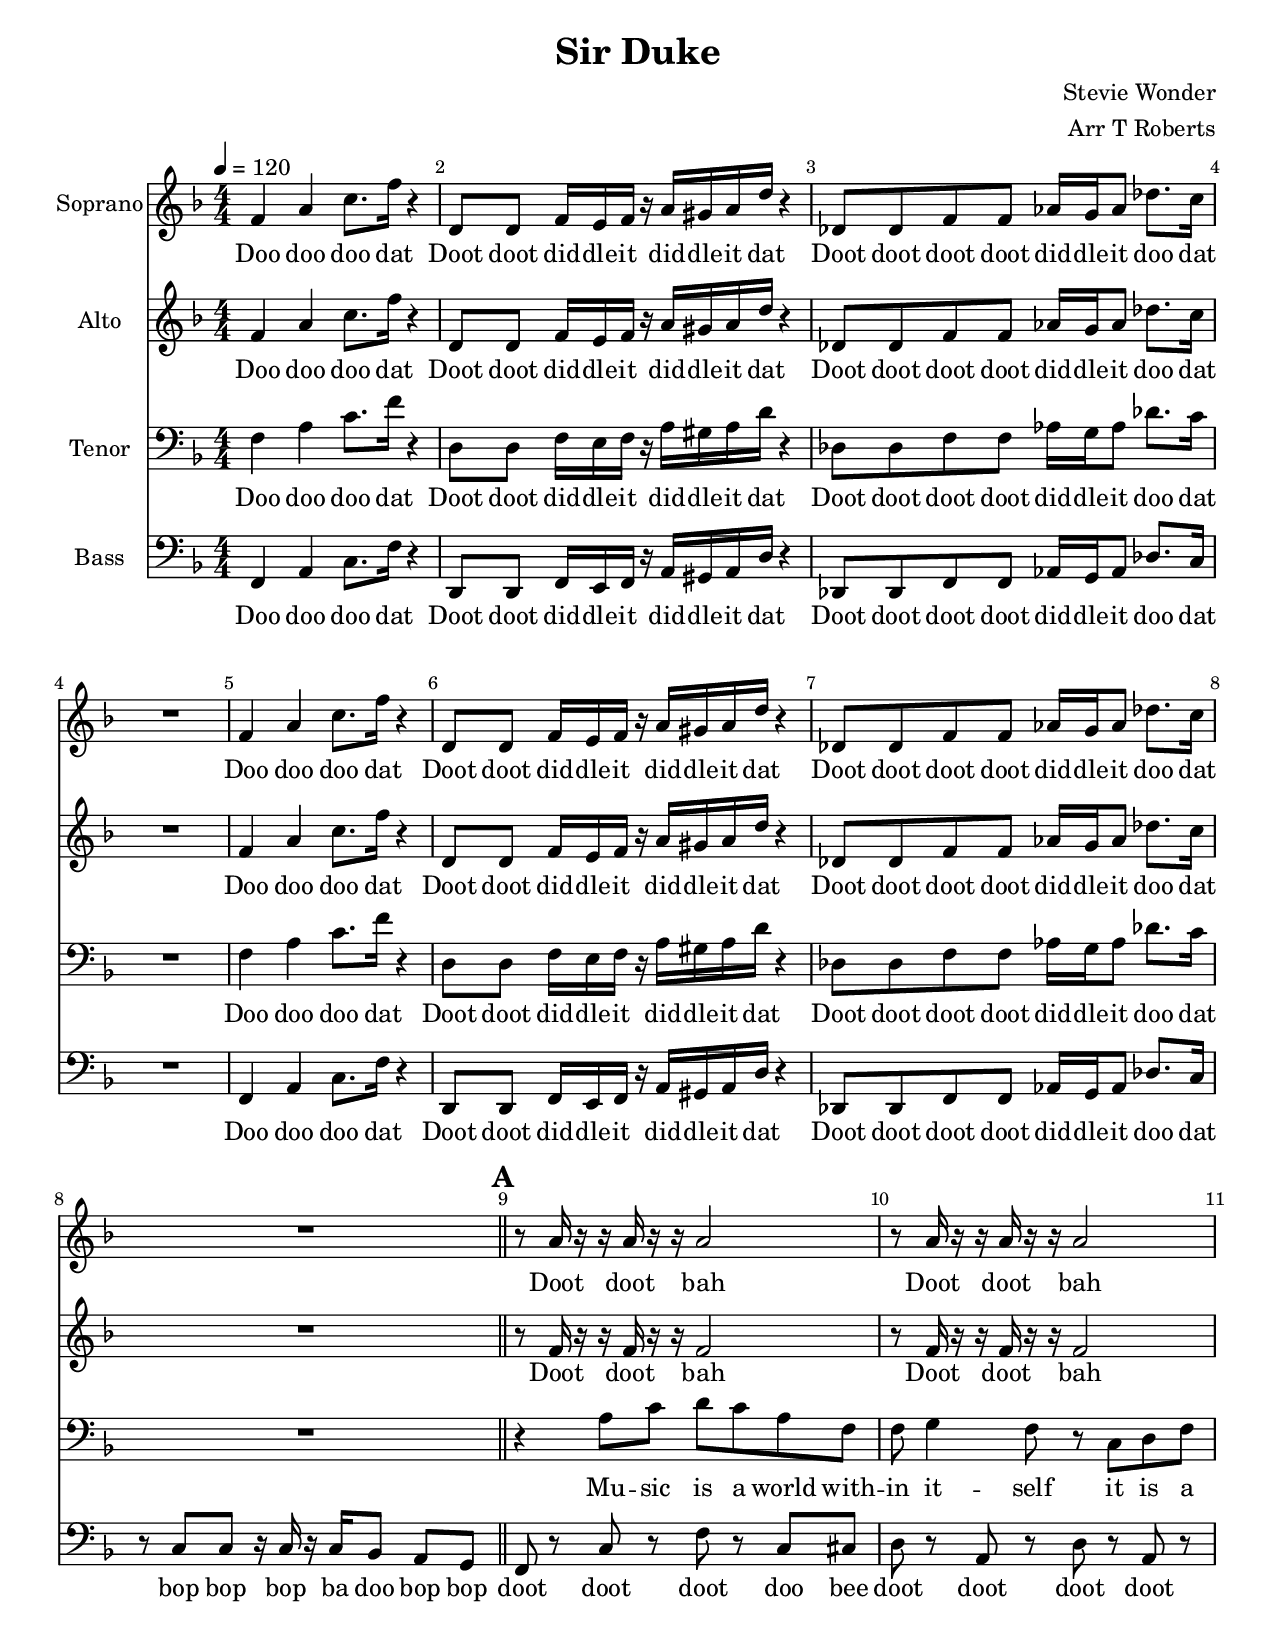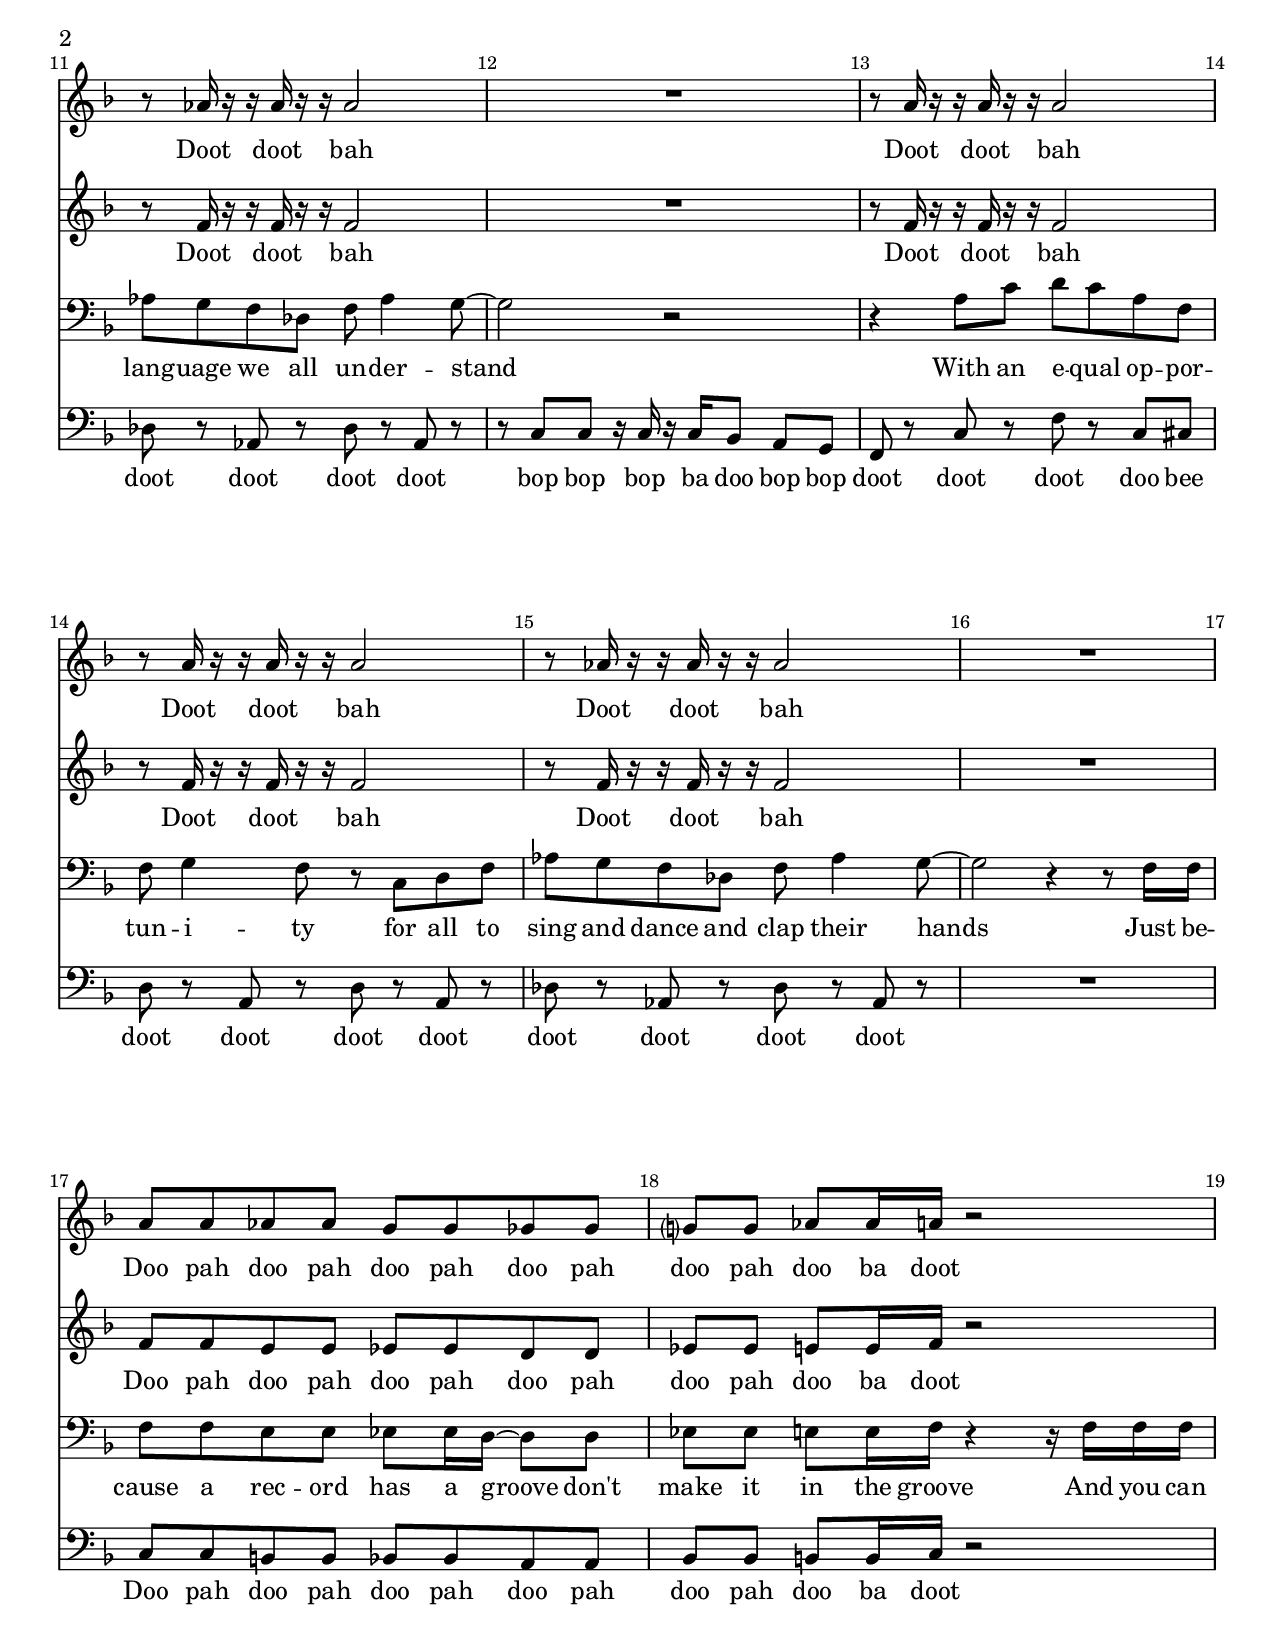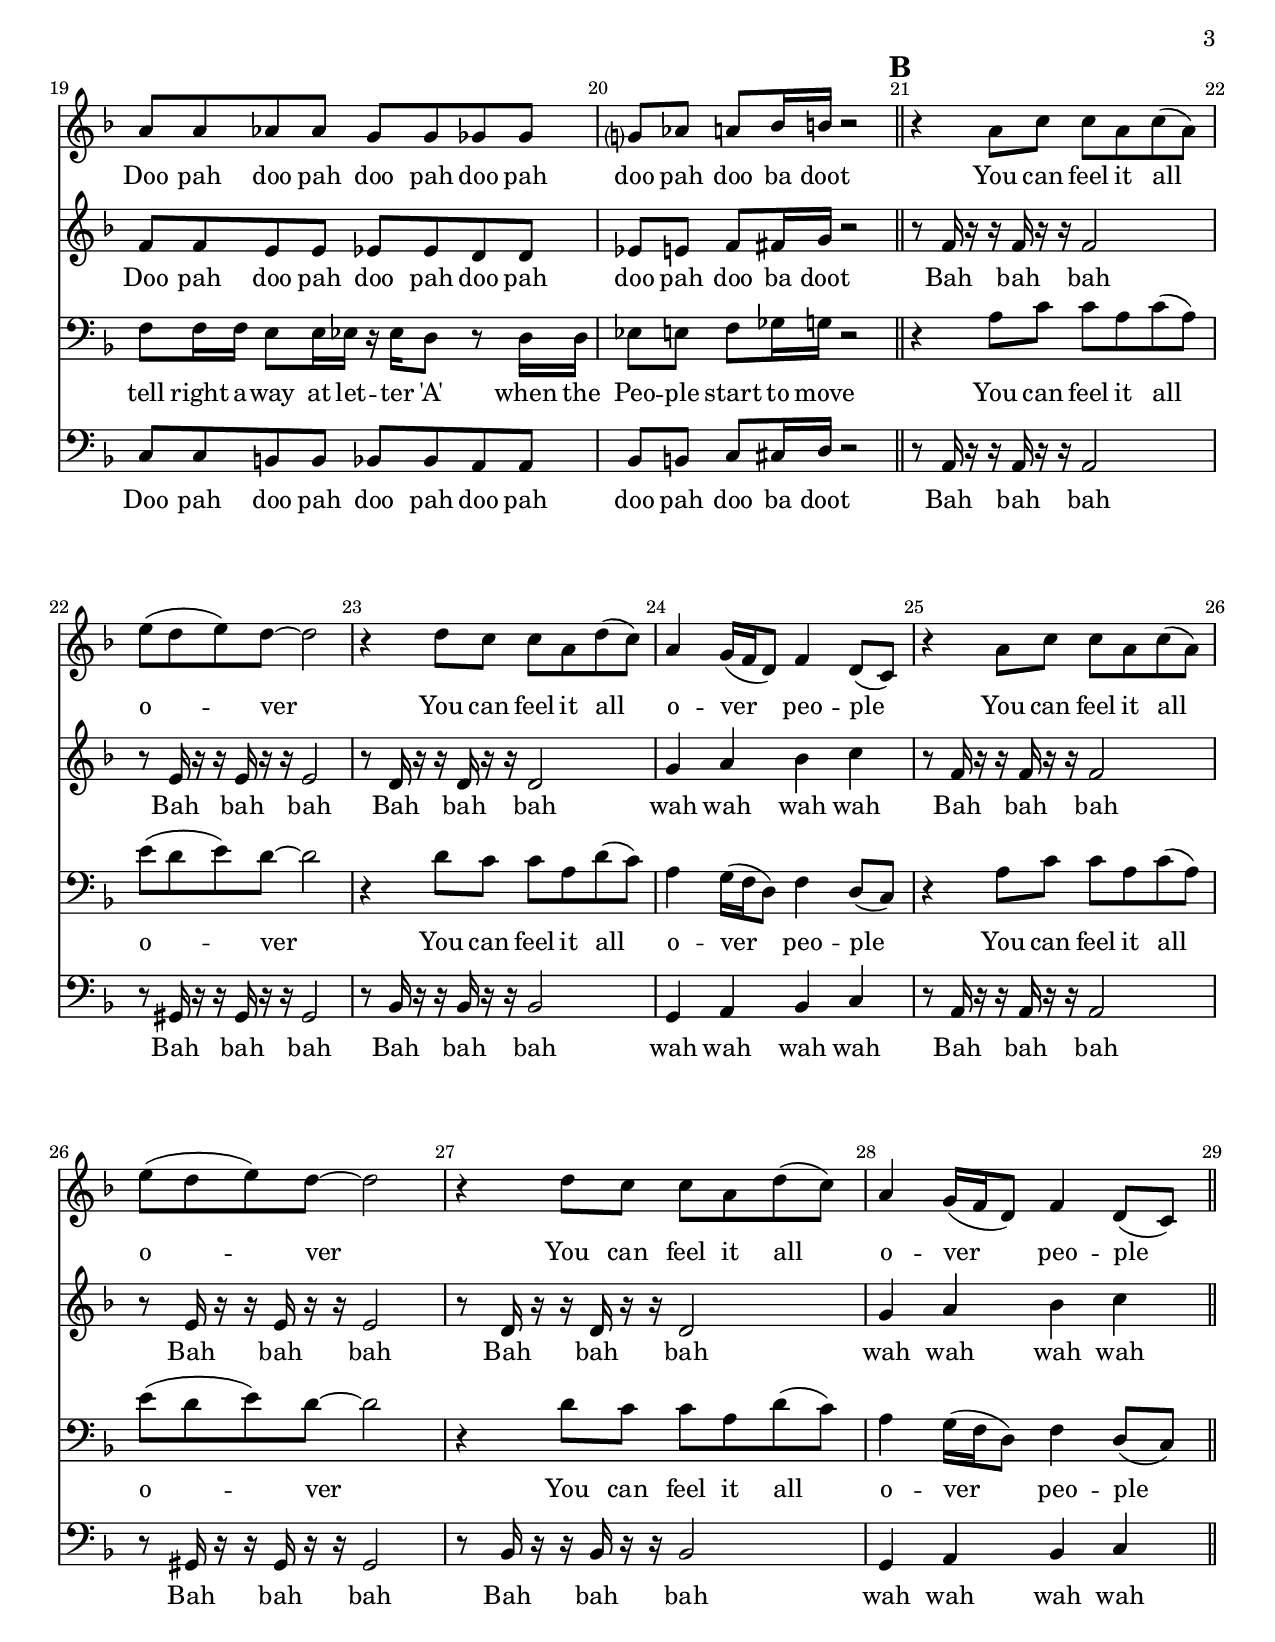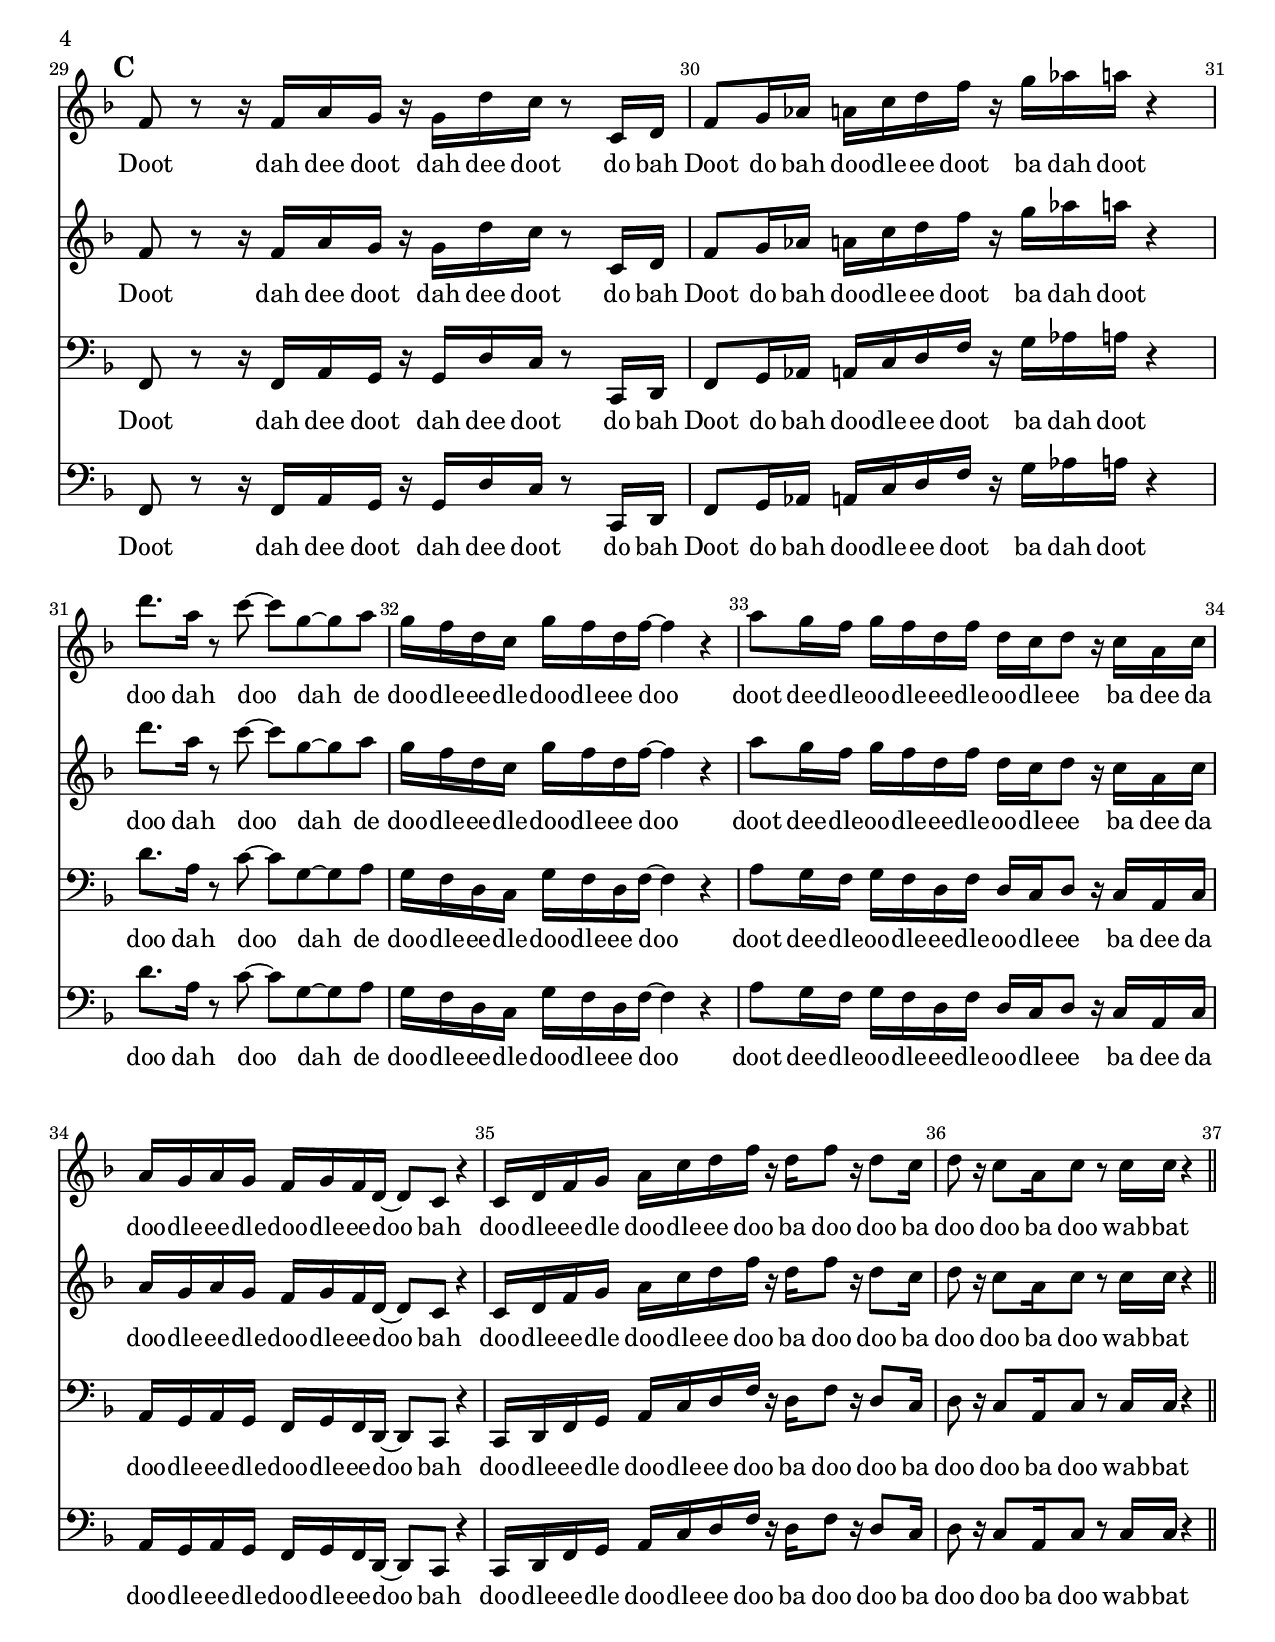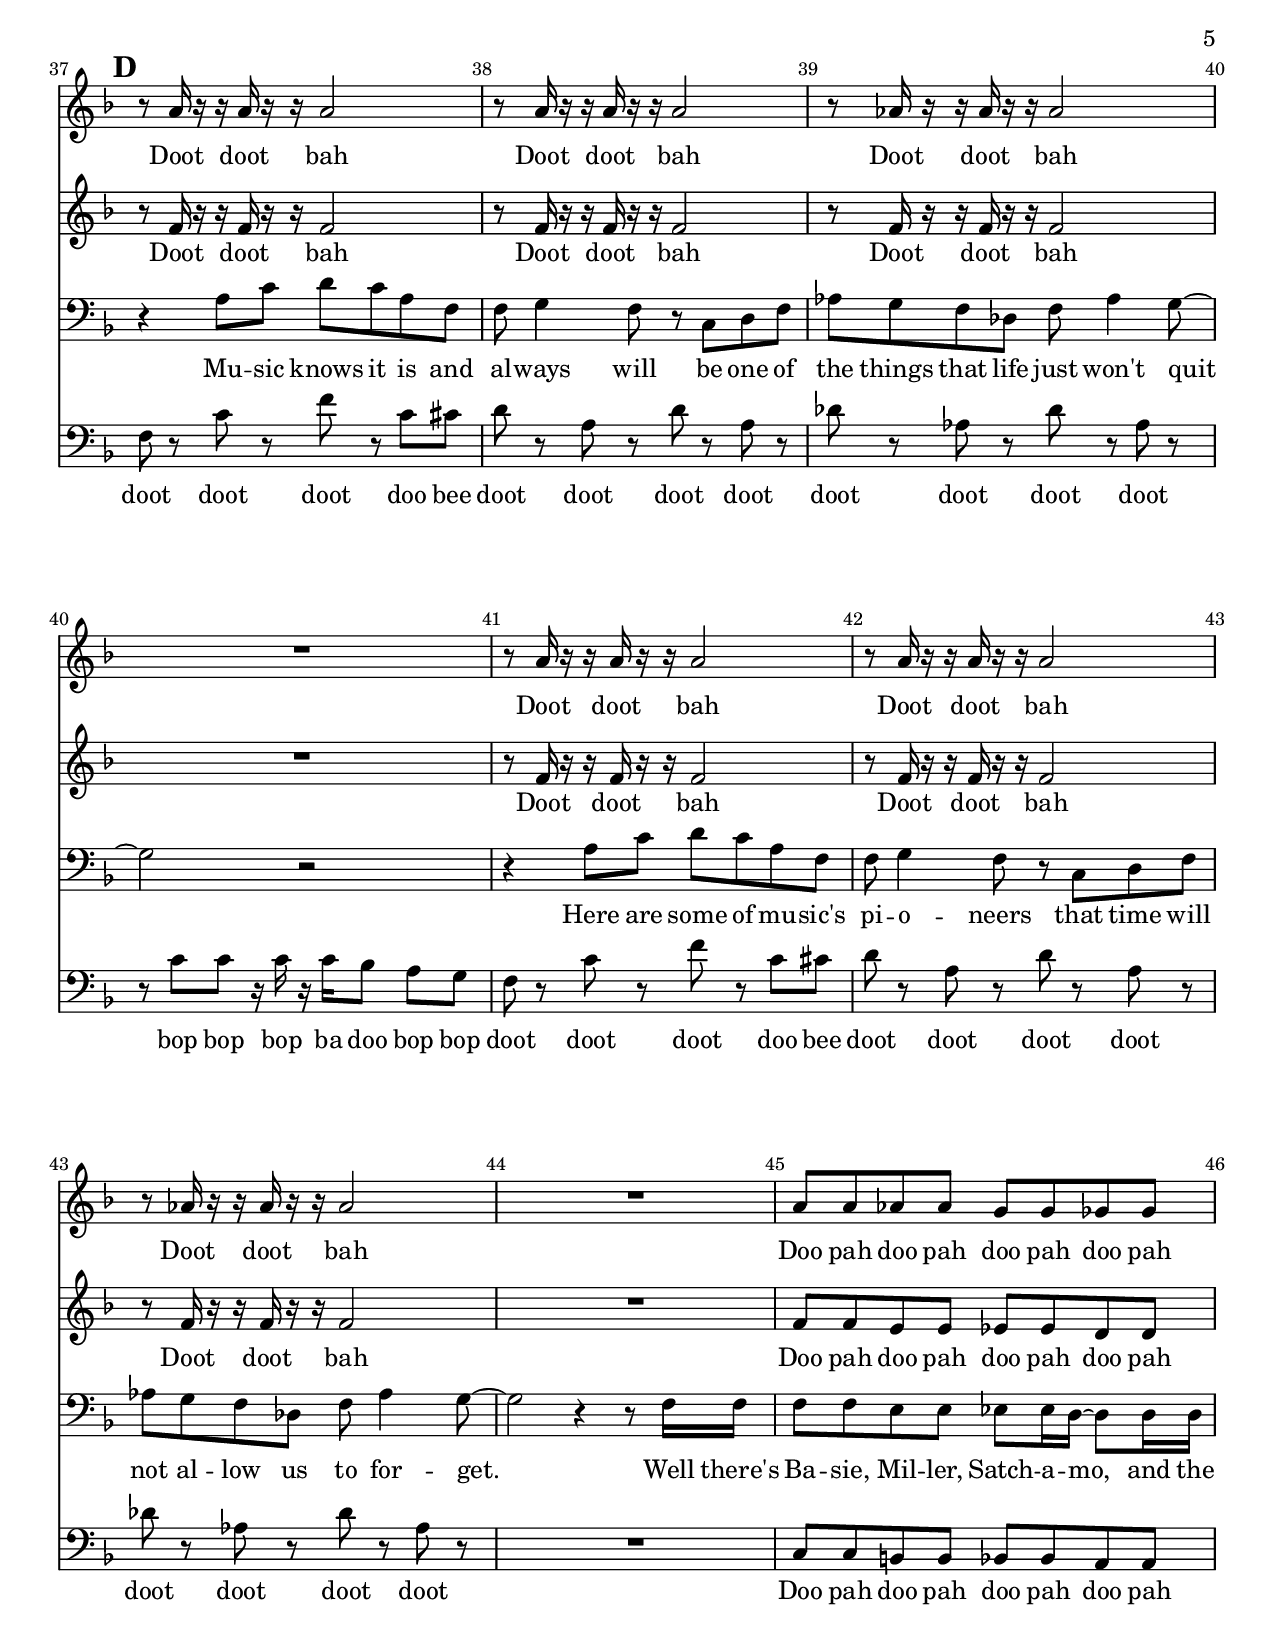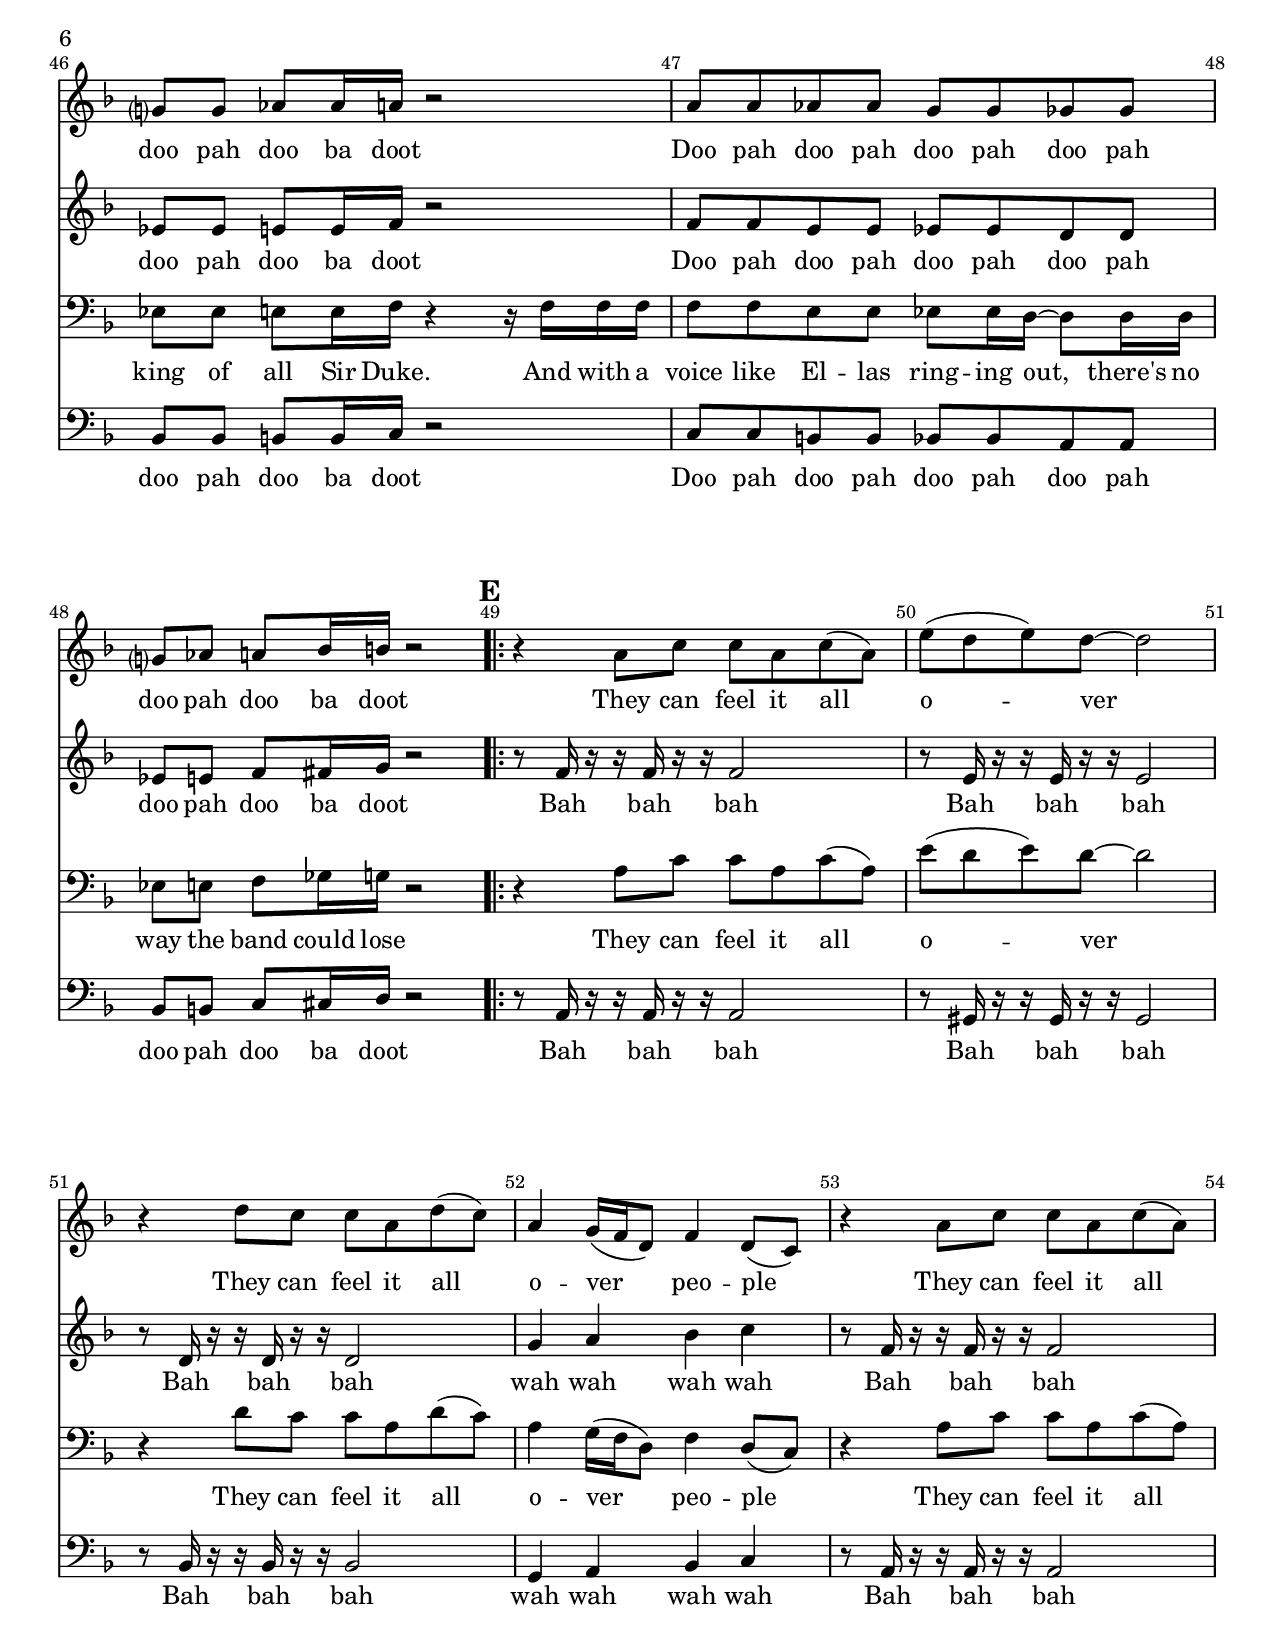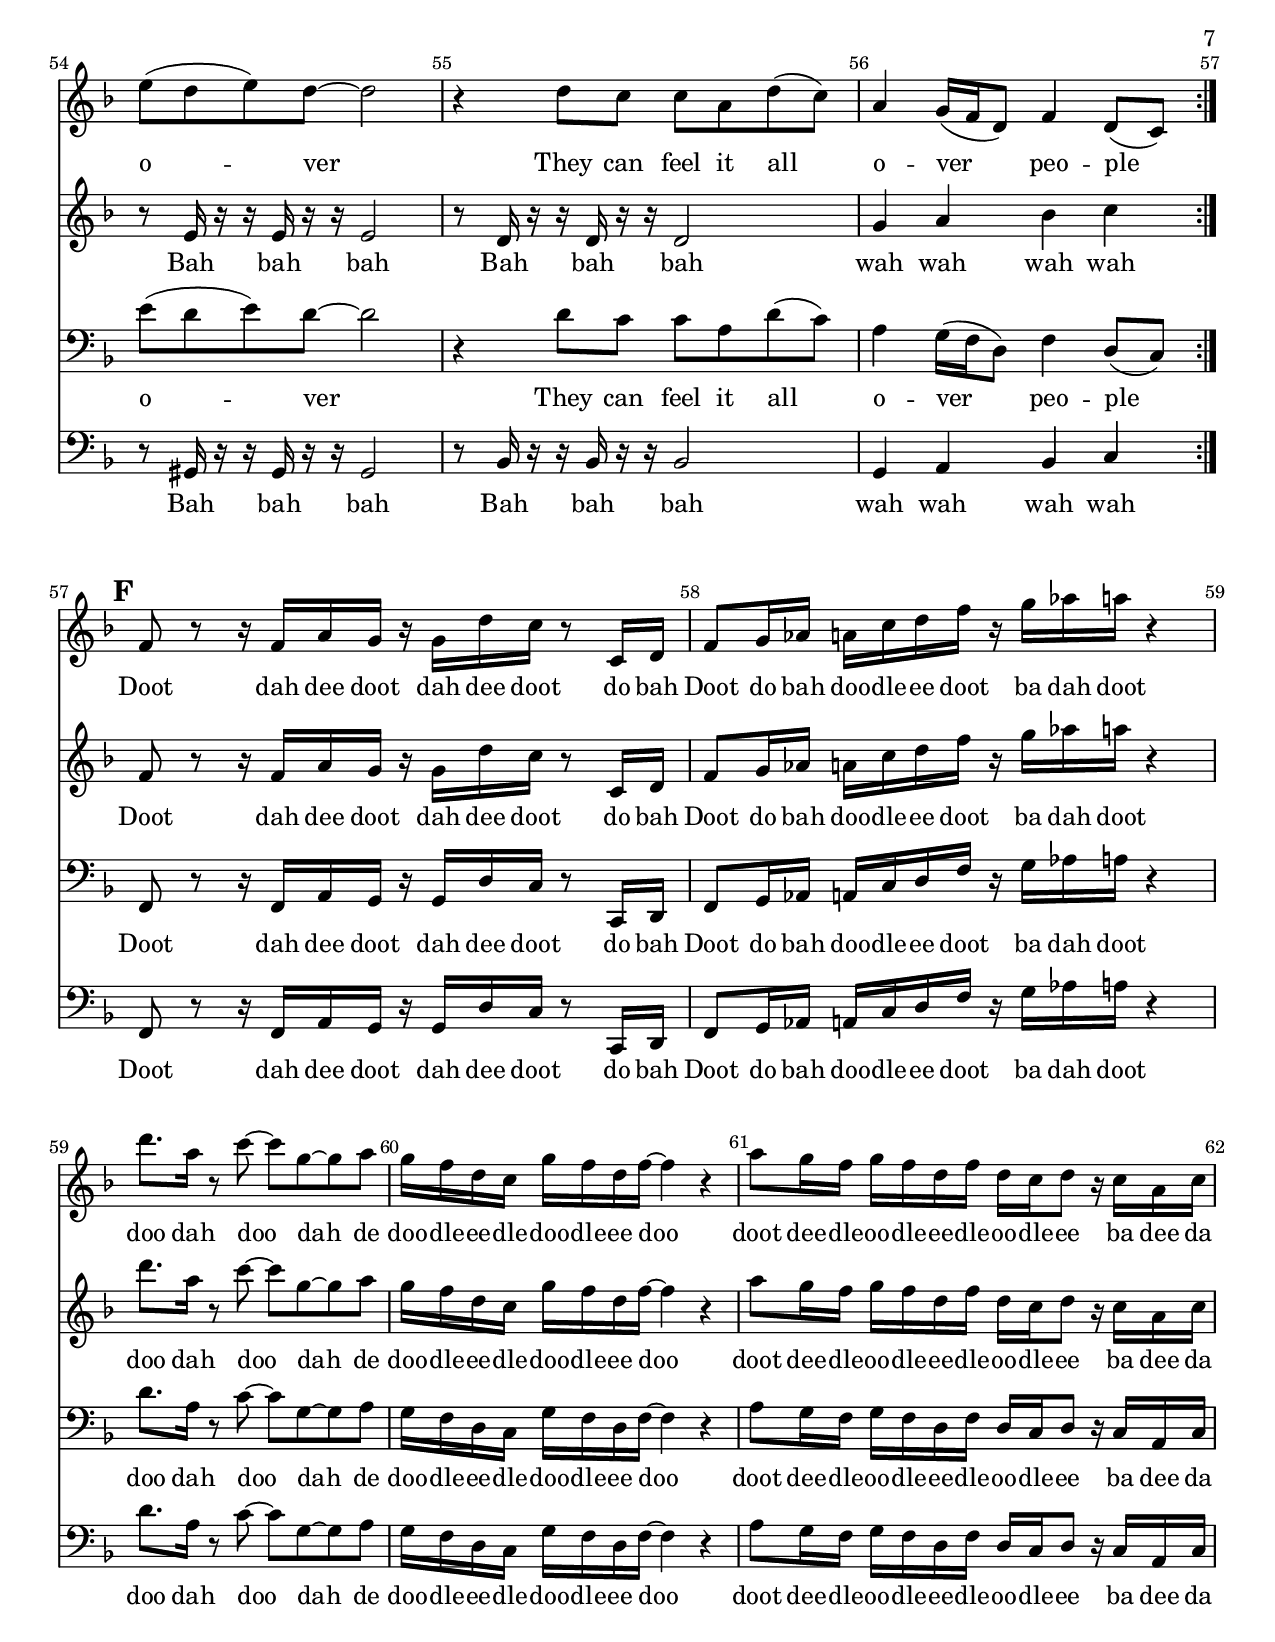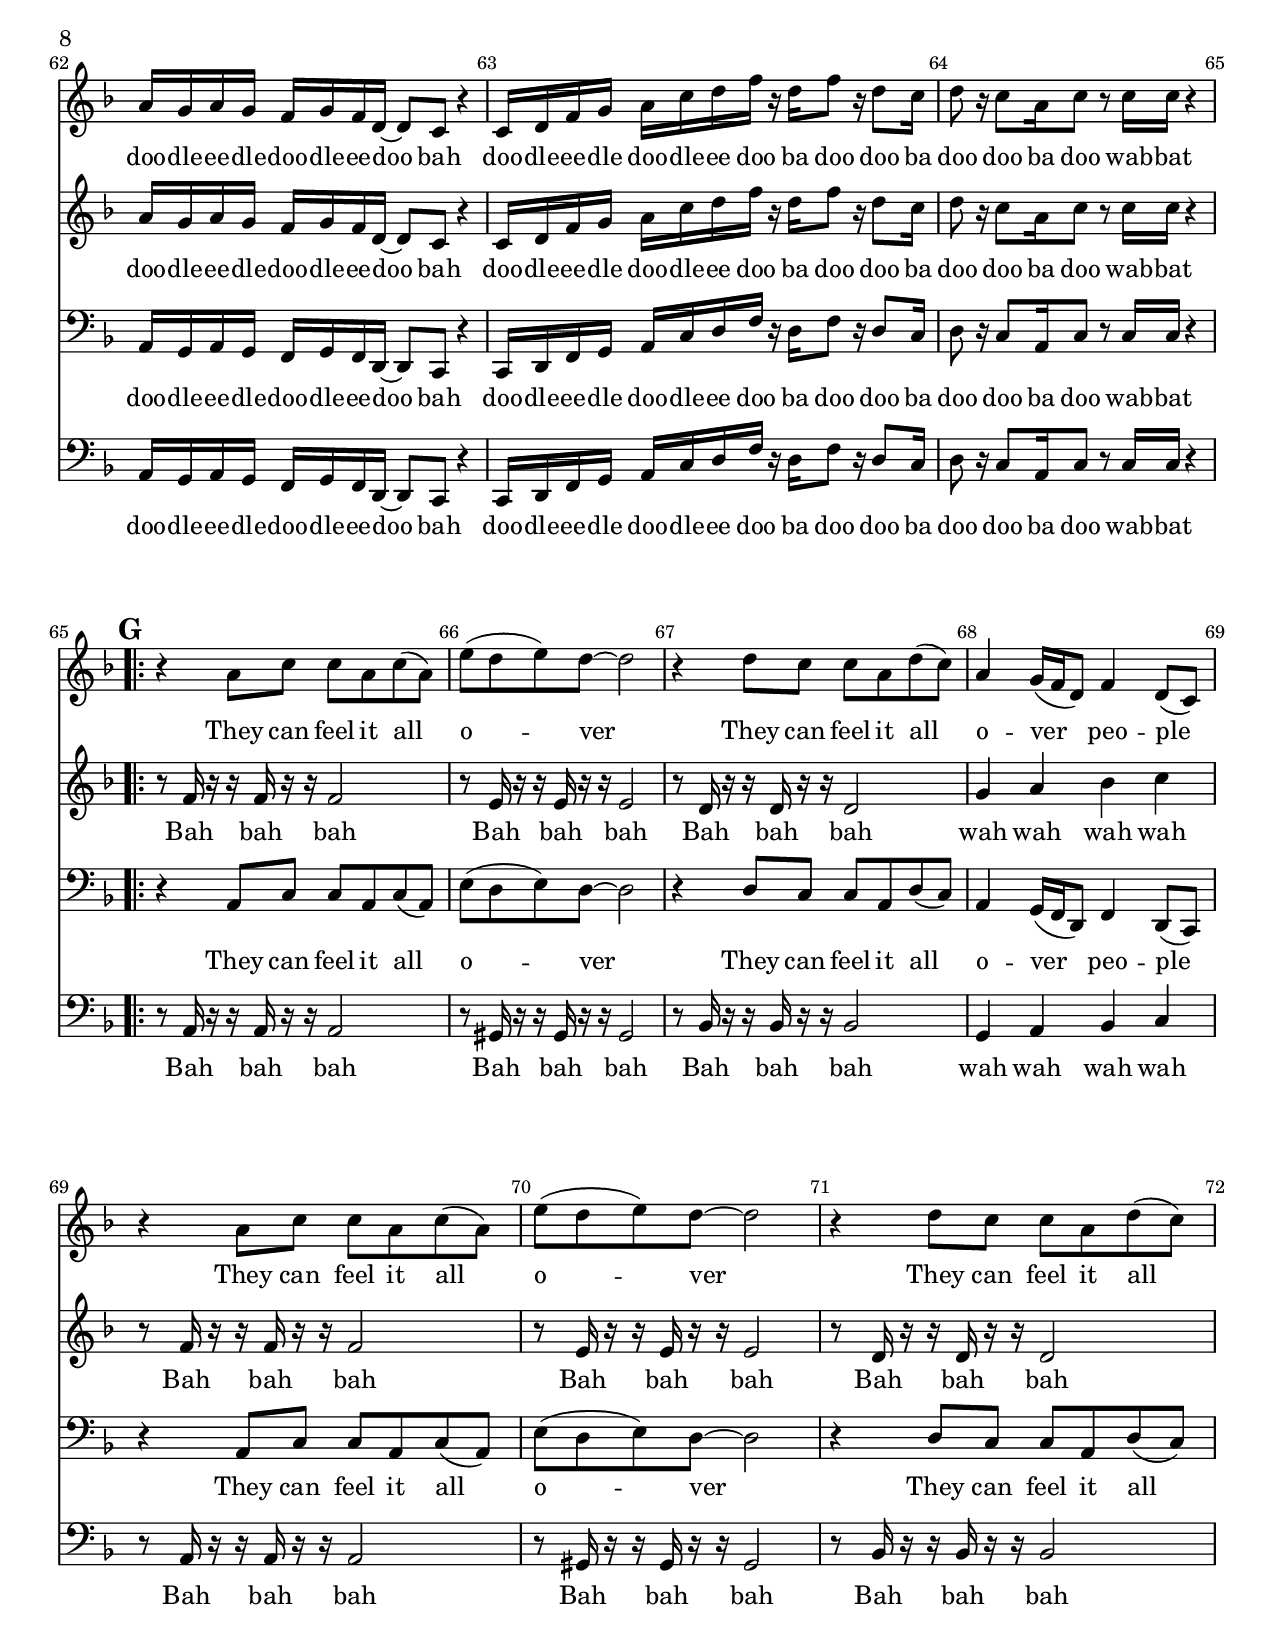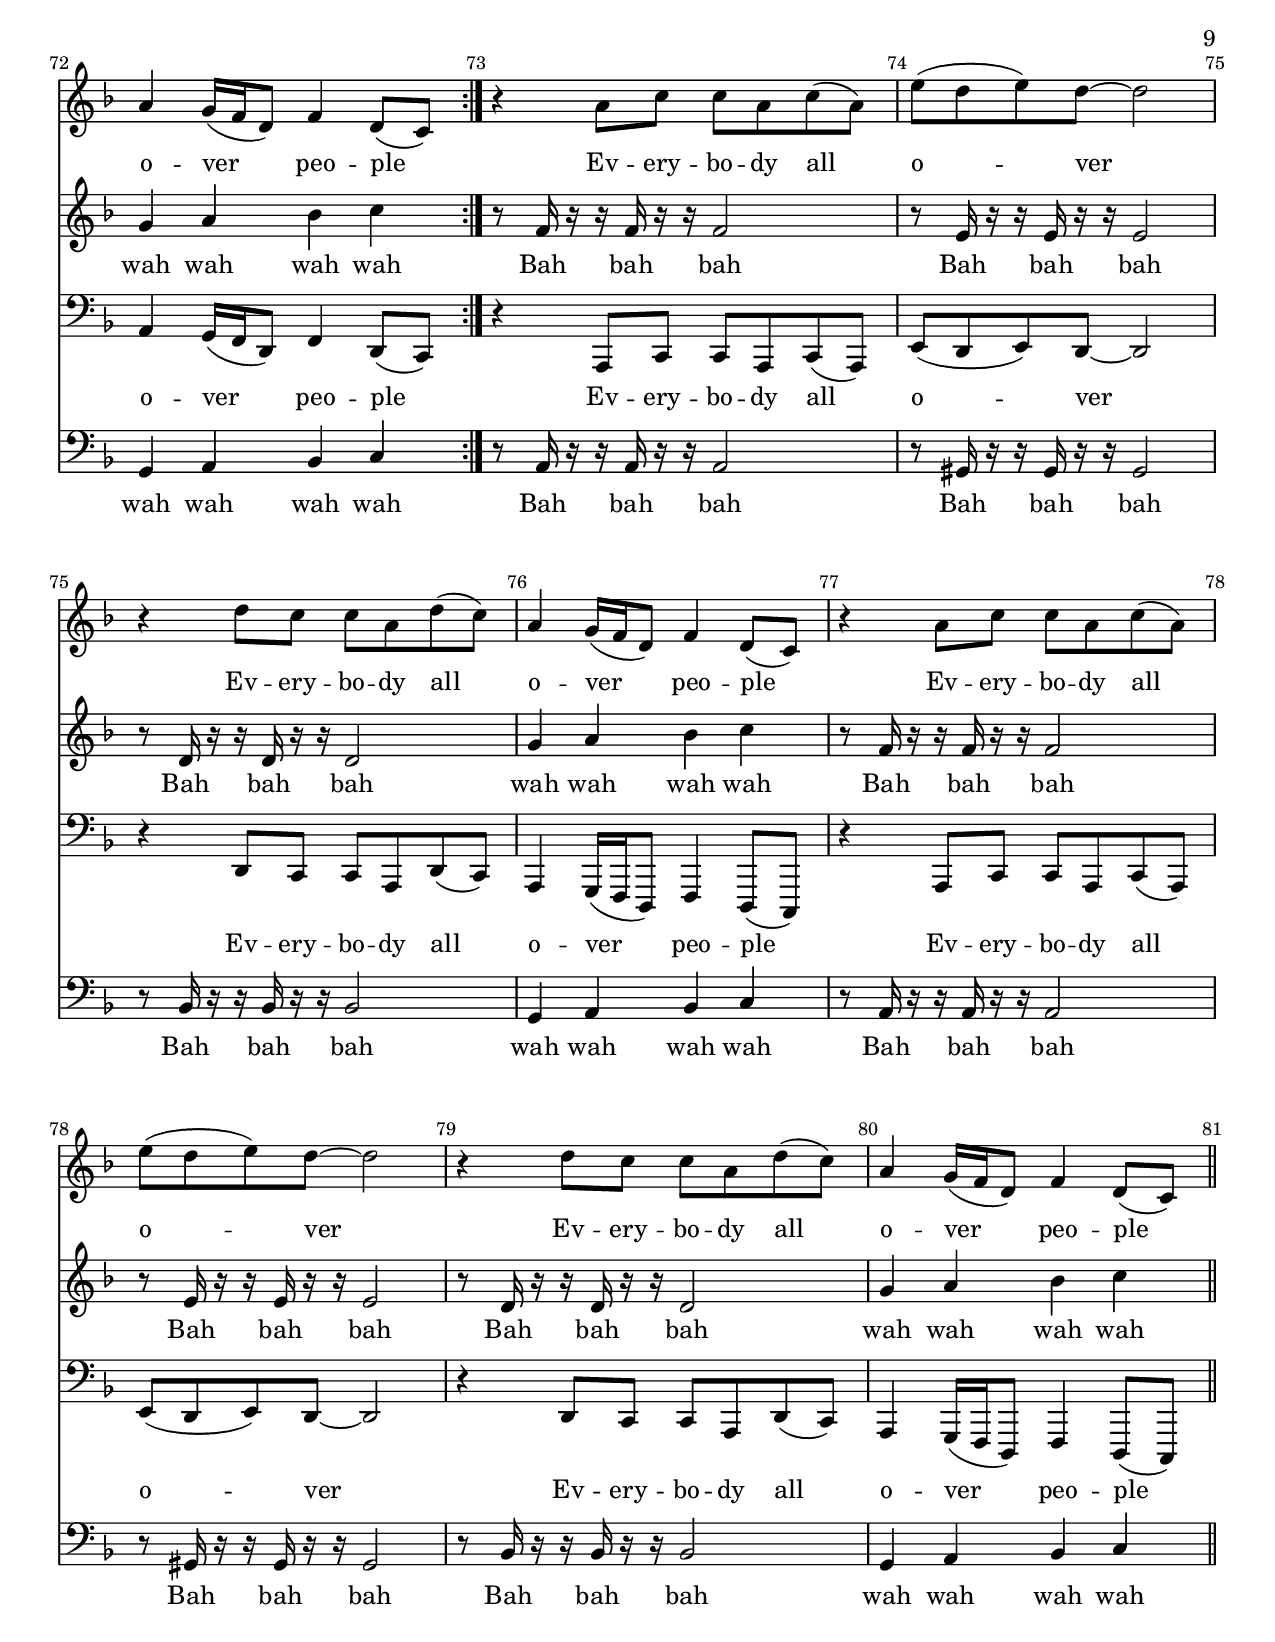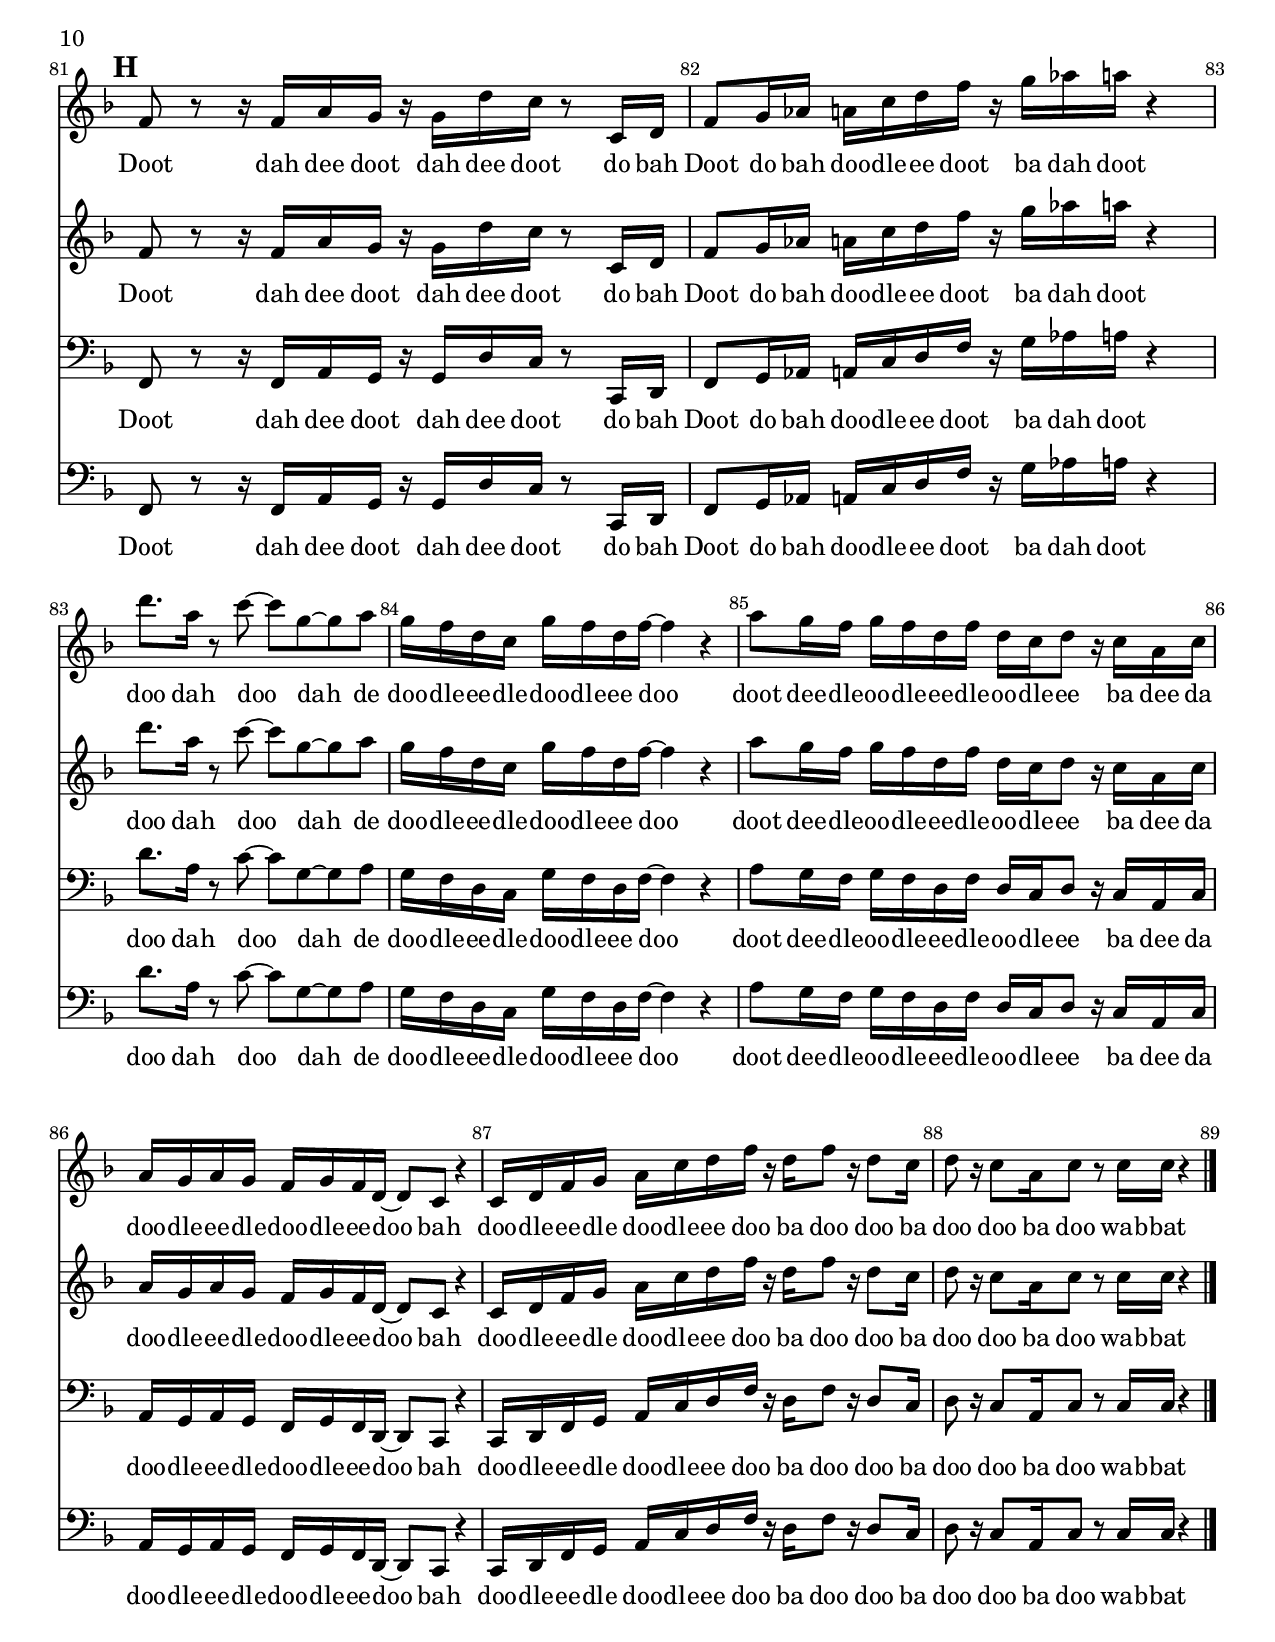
\version "2.18.1"
\include "english.ly"

#(set-default-paper-size "letter" )

\paper {
    #(set-default-paper-size "letter" )
    #(set-paper-size "letter" )
    ragged-last-bottom = ##t
}

\header {
    title = "Sir Duke"
    composer = "Stevie Wonder"
    arranger = "Arr T Roberts"
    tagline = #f
}

common = {
    \numericTimeSignature 
    \override Score.BarNumber #'break-visibility = #all-visible
    \override Score.BarNumber #'self-alignment-X = #0
    \override Score.BarNumber #'self-alignment-Y = #1
    \override MultiMeasureRest #'expand-limit = #1
    \set Score.markFormatter = #format-mark-box-letters
    \key f \major
    \time 4/4
    \tempo 4 = 120
}

% intro 8 bars
% verse 12 vars
% chorus 8 bars
% break 8 bars

spacing = {
    s1*8 \bar "||" \mark \default
    s1*12 \bar "||" \mark \default
    s1*8 \bar "||" \mark \default
    s1*8 \bar "||" \mark \default
    s1*12 \mark \default
    \repeat volta 2 {
        s1*8 
    } \mark \default
    s1*8 \mark \default
    \repeat volta 2 {
        s1*8 
    }
    s1*8 \bar "||" \mark \default
    s1*8 
    \bar "|."
}


%% The introduction.


introN = {
    f4 a c8. f16 r4 |
    d,8 d f16 e f r a16 gs a d16 r4 |
    df,8 df f f af16 g af8 df8. c16 |
    R1 |

    f,4 a c8. f16 r4 |
    d,8 d f16 e f r a16 gs a d16 r4 |
    df,8 df f f af16 g af8 df8. c16 |
    R1 |
}

introW = \lyricmode {
    Doo doo doo dat
    Doot doot did -- dle -- it did -- dle -- it dat 
    Doot doot doot doot did -- dle -- it doo dat

    Doo doo doo dat
    Doot doot did -- dle -- it did -- dle -- it dat 
    Doot doot doot doot did -- dle -- it doo dat
}


%% The verse


verseN = {
    r4 a8 c c a c( a) |
    e'8( d e) d~d2 |
    r4 d8 c c a d( c) |
    a4 g16( f d8) f4 d8( c) |

    r4 a'8 c c a c( a) |
    e'8( d e) d~d2 |
    r4 d8 c c a d( c) |
    a4 g16( f d8) f4 d8( c) |
}

verseA = \lyricmode {
    You can feel it all o -- ver 
    You can feel it all o -- ver peo -- ple 
}

verseB = \lyricmode {
    They can feel it all o -- ver 
    They can feel it all o -- ver peo -- ple 
}

verseC = \lyricmode {
    Ev -- ery -- bo -- dy all o -- ver 
    Ev -- ery -- bo -- dy all o -- ver peo -- ple
}


%% The break.


breakN = {
    f8 r8   r16 f a g   r g d' c  r8 c,16 d |
    f8 g16 af   a c d f  r g af a r4 |
    d8. a16   r8 c8~c8 g8~g8 a8 |
    g16 f d c  g' f d f~f4 r4 |

    a8 g16 f   g f d f  d c d8   r16 c a c |
    a16 g a g   f g f d~d8 c8  r4 |
    c16 d f g  a c d f   r d f8 r16 d8 c16 |
    d8 r16 c8 a16 c8 r8 c16 c r4 |
}

breakW = \lyricmode {
    Doot dah dee doot dah dee doot  do bah
    Doot do bah doo -- dle -- ee doot ba dah doot 
    doo dah doo dah de doo -- dle -- ee -- dle -- doo -- dle -- ee doo
    doot dee -- dle -- oo -- dle -- ee -- dle -- oo -- dle -- ee
       ba dee da doo -- dle -- ee -- dle -- doo -- dle -- ee -- doo bah
    doo -- dle -- ee -- dle doo -- dle -- ee doo ba doo  doo ba doo doo ba doo
    wab -- bat
}



%                                       
%  ___  ___  _ __  _ __ __ _ _ __   ___  
% / __|/ _ \| '_ \| '__/ _` | '_ \ / _ \ 
% \__ \ (_) | |_) | | | (_| | | | | (_) |
% |___/\___/| .__/|_|  \__,_|_| |_|\___/ 
%          |_|                          
%

soprano = \relative c' {
    \clef treble 
    \common
    \set Staff.midiInstrument = #"flute"

    \introN

    % A 9 - Music is a world

    r8 a16 r r a r r a2 |
    r8 a16 r r a r r a2 |
    r8 af16 r r af r r af2 |
    R1 |

    r8 a16 r r a r r a2 |
    r8 a16 r r a r r a2 |
    r8 af16 r r af r r af2 |
    R1 |

    % Just because 

    a8 a af af g g gf gf |
    g?8 g af af16 a16 r2 |
    a8 a af af g g gf gf |
    g?8 af a bf16 b16 r2 |

    % B 21 You can feel it ...

    \verseN

    % C 29

    \breakN

    % D 37 Music knows it is

    r8 a16 r r a r r a2 |
    r8 a16 r r a r r a2 |
    r8 af16 r r af r r af2 |
    R1 |

    r8 a16 r r a r r a2 |
    r8 a16 r r a r r a2 |
    r8 af16 r r af r r af2 |
    R1 |

    % Well there's Basie

    a8 a af af g g gf gf |
    g?8 g af af16 a16 r2 |
    a8 a af af g g gf gf |
    g?8 af a bf16 b16 r2 |

    % E 49

%    \repeat volta 2 {
        \verseN
%    }

    \breakN

%    \repeat volta 2 {
        \verseN
%    }
    \relative c'' \verseN

    \breakN
}

soplyrics = \lyricmode {
    \introW

    % Music is a world

    Doot doot bah
    Doot doot bah
    Doot doot bah

    Doot doot bah
    Doot doot bah
    Doot doot bah

    % Just because

    Doo pah doo pah doo pah doo pah
    doo pah doo ba doot
    Doo pah doo pah doo pah doo pah
    doo pah doo ba doot

    \verseA
    \verseA

    \breakW

    % Music knows it is

    Doot doot bah
    Doot doot bah
    Doot doot bah

    Doot doot bah
    Doot doot bah
    Doot doot bah

    % Well there's Basie

    Doo pah doo pah doo pah doo pah
    doo pah doo ba doot
    Doo pah doo pah doo pah doo pah
    doo pah doo ba doot

%    \repeat volta 2 {
        \verseB
        \verseB
%    }

    \breakW

%    \repeat volta 2 {
        \verseB
        \verseB
%    }

    \verseC
    \verseC

    \breakW
}

%         _ _        
%    __ _| | |_ ___  
%   / _` | | __/ _ \ 
%  | (_| | | || (_) |
%   \__,_|_|\__\___/ 
%                    

alto = \relative c' {
    \clef treble 
    \common
    \set Staff.midiInstrument = #"clarinet"

    \introN

    r8 f,16 r r f r r f2 |
    r8 f16 r r f r r f2 |
    r8 f16 r r f r r f2 |
    R1 |

    r8 f16 r r f r r f2 |
    r8 f16 r r f r r f2 |
    r8 f16 r r f r r f2 |
    R1 |

    % Just because 

    f8 f e e ef ef d d   |
    ef8 ef e e16 f16 r2 |
    f8 f e e ef ef d d   |
    ef8 e f fs16 g16 r2 |

    % Chorus 1

    r8 f16 r r f r r f2 |
    r8 e16 r r e r r e2 |
    r8 d16 r r d r r d2 |
    g4 a bf c |
    r8 f,16 r r f r r f2 |
    r8 e16 r r e r r e2 |
    r8 d16 r r d r r d2 |
    g4 a bf c |

    \relative c' \breakN

    % Music knows it is and always will

    r8 f,16 r r f r r f2 |
    r8 f16 r r f r r f2 |
    r8 f16 r r f r r f2 |
    R1 |

    r8 f16 r r f r r f2 |
    r8 f16 r r f r r f2 |
    r8 f16 r r f r r f2 |
    R1 |

    % Well there's Basie Miller Satchmo

    f8 f e e ef ef d d   |
    ef8 ef e e16 f16 r2 |
    f8 f e e ef ef d d   |
    ef8 e f fs16 g16 r2 |

%    \repeat volta 2 {
    % Chorus 2

    r8 f16 r r f r r f2 |
    r8 e16 r r e r r e2 |
    r8 d16 r r d r r d2 |
    g4 a bf c |
    r8 f,16 r r f r r f2 |
    r8 e16 r r e r r e2 |
    r8 d16 r r d r r d2 |
    g4 a bf c |
%    }

    \relative c' \breakN

%    \repeat volta 2 {
    % Chorus 3

    r8 f,16 r r f r r f2 |
    r8 e16 r r e r r e2 |
    r8 d16 r r d r r d2 |
    g4 a bf c |
    r8 f,16 r r f r r f2 |
    r8 e16 r r e r r e2 |
    r8 d16 r r d r r d2 |
    g4 a bf c |
%    }
    % Chrous 3c
    r8 f,16 r r f r r f2 |
    r8 e16 r r e r r e2 |
    r8 d16 r r d r r d2 |
    g4 a bf c |
    r8 f,16 r r f r r f2 |
    r8 e16 r r e r r e2 |
    r8 d16 r r d r r d2 |
    g4 a bf c |

    \relative c' \breakN
}

altolyrics = \lyricmode {
    \introW

    Doot doot bah
    Doot doot bah
    Doot doot bah

    Doot doot bah
    Doot doot bah
    Doot doot bah

    Doo pah doo pah doo pah doo pah
    doo pah doo ba doot
    Doo pah doo pah doo pah doo pah
    doo pah doo ba doot

    % Chorus 1
    Bah bah bah
    Bah bah bah
    Bah bah bah
    wah wah wah wah 
    Bah bah bah
    Bah bah bah
    Bah bah bah
    wah wah wah wah 

    \breakW

    Doot doot bah
    Doot doot bah
    Doot doot bah

    Doot doot bah
    Doot doot bah
    Doot doot bah

    Doo pah doo pah doo pah doo pah
    doo pah doo ba doot
    Doo pah doo pah doo pah doo pah
    doo pah doo ba doot

    % Chorus 2
    Bah bah bah
    Bah bah bah
    Bah bah bah
    wah wah wah wah 
    Bah bah bah
    Bah bah bah
    Bah bah bah
    wah wah wah wah 

    \breakW

    % Chorus 3
    Bah bah bah
    Bah bah bah
    Bah bah bah
    wah wah wah wah 
    Bah bah bah
    Bah bah bah
    Bah bah bah
    wah wah wah wah 
    % Chorus 3c
    Bah bah bah
    Bah bah bah
    Bah bah bah
    wah wah wah wah 
    Bah bah bah
    Bah bah bah
    Bah bah bah
    wah wah wah wah 

    \breakW
}

% 
%  _                        
% | |_ ___ _ __   ___  _ __ 
% | __/ _ \ '_ \ / _ \| '__|
% | ||  __/ | | | (_) | |   
%  \__\___|_| |_|\___/|_|   
%                           
% 

tenor = \relative c {
    \clef bass
    \common
    \set Staff.midiInstrument = #"trombone"

    \introN

    r4 a8 c d c a f |
    f8 g4 f8 r c d f |
    af8 g f df f af4 g8~ |
    g2 r2 |

    r4 a8 c d c a f |
    f8 g4 f8 r c d f |
    af8 g f df f af4 g8~ |
    g2 r4 r8 f16 f |

    f8 f e e ef ef16 d16~d8 d |
    ef ef e e16 f16 r4 r16 f f f | 
    f8 f16 f16 e8 e16 ef16 r ef d8 r8 d16 d |
    ef8  e f8 gf16 g16 r2 |

    \verseN

    \relative c, \breakN 

    % D 37 Music knows it is

    r4 a'8 c d c a f |
    f8 g4 f8 r c d f |
    af8 g f df f af4 g8~ |
    g2 r2 |

    r4 a8 c d c a f |
    f8 g4 f8 r c d f |
    af8 g f df f af4 g8~ |
    g2 r4 r8 f16 f |

    f8 f e e ef ef16 d16~d8 d16 d16 |
    ef8 ef e e16 f16 r4 r16 f f f | 
    f8 f e e ef ef16 d16~d8 d16 d16 |
    ef8  e f8 gf16 g16 r2 |
    
%    \repeat volta 2 {
        \verseN
%    }

    \relative c, \breakN 
    
%    \repeat volta 2 {
        \verseN
%    }
    \relative c, \verseN

    \relative c, \breakN 
}


tenorlyrics = \lyricmode {
    \introW

    Mu -- sic is a world with --
    in it -- self  it is a 
    lang -- uage we all un -- der --
    stand

    With an e -- qual op -- por --
    tun -- i -- ty for all to
    sing and dance and clap their
    hands

    Just be -- cause a rec -- ord has a groove don't
    make it in the groove
    And you can tell right a -- way at let -- ter 'A' when the
    Peo -- ple start to move

    \verseA
    \verseA

    \breakW

    Mu -- sic knows it is and
    al -- ways will be one of 
    the things that life just won't 
    quit
    Here are some of mu  --  sic's 
    pi  --  o  --  neers that time will
    not al -- low us to for  --  get.
    Well there's Ba  --  sie, Mil -- ler, Satch  --  a  --  mo,
    and the king of all Sir Duke.
    And with a voice like El -- las ring -- ing out,
    there's no way the band could lose

%    \repeat volta 2 {
        \verseB
        \verseB
%    }

    \breakW

%    \repeat volta 2 {
        \verseB
        \verseB
%    }
    \verseC
    \verseC

    \breakW

}

% Chorus 1
% They can feel it all o--ver
% They can feel it all o--ver people
% They can feel it all o--ver
% They can feel it all o--ver people GO!

% Chorus 2-3-4
% You can feel it all o--ver
% You can feel it all o--ver people
% You can feel it all o--ver
% You can feel it all o--ver people GO!
% Chorus 5
% Everybody all o--ver people GO!

%  
%   _                   
%  | |__   __ _ ___ ___ 
%  | '_ \ / _` / __/ __|
%  | |_) | (_| \__ \__ \
%  |_.__/ \__,_|___/___/
%                       
%  

bass =  \relative c,  {
    \clef bass
    \common
    \set Staff.midiInstrument = #"tuba"

    %%% \introN

    f4 a c8. f16 r4 |
    d,8 d f16 e f r a16 gs a d16 r4 |
    df,8 df f f af16 g af8 df8. c16 |
    R1 |

    f,4 a c8. f16 r4 |
    d,8 d f16 e f r a16 gs a d16 r4 |
    df,8 df f f af16 g af8 df8. c16 |
    r8 c8 c8 r16 c16 r c bf8 a8 g8 |

    % Music is a world within itself

    f8 r c' r f r c cs |
    d8 r a r d r a r |
    df8 r af r df r af r |
    r8 c8 c8 r16 c16 r c bf8 a8 g8 |

    f8 r c' r f r c cs |
    d8 r a r d r a r |
    df8 r af r df r af r |
    R1 |

    % Just because 

    c8 c b b bf bf a a |
    bf8 bf b b16 c16 r2 |
    c8 c b b bf bf a a |
    bf8 b c cs16 d16 r2 |

    % Chorus 1

    r8 a16 r r a r r a2 |
    r8 gs16 r r gs r r gs2 |
    r8 bf16 r r bf r r bf2 |
    g4 a bf c |
    r8 a16 r r a r r a2 |
    r8 gs16 r r gs r r gs2 |
    r8 bf16 r r bf r r bf2 |
    g4 a bf c |

    \relative c, \breakN

    % Music knows it is and always will

    f8 r c' r f r c cs |
    d8 r a r d r a r |
    df8 r af r df r af r |
    r8 c8 c8 r16 c16 r c bf8 a8 g8 |

    f8 r c' r f r c cs |
    d8 r a r d r a r |
    df8 r af r df r af r |
    R1 |

    % Well there's Basie Miller Satchmo

    c,8 c b b bf bf a a |
    bf8 bf b b16 c16 r2 |
    c8 c b b bf bf a a |
    bf8 b c cs16 d16 r2 |

%    \repeat volta 2 {
    % Chorus 2

    r8 a16 r r a r r a2 |
    r8 gs16 r r gs r r gs2 |
    r8 bf16 r r bf r r bf2 |
    g4 a bf c |
    r8 a16 r r a r r a2 |
    r8 gs16 r r gs r r gs2 |
    r8 bf16 r r bf r r bf2 |
    g4 a bf c |
%    }

    \relative c, \breakN

%    \repeat volta 2 {
    % Chorus 3

    r8 a16 r r a r r a2 |
    r8 gs16 r r gs r r gs2 |
    r8 bf16 r r bf r r bf2 |
    g4 a bf c |
    r8 a16 r r a r r a2 |
    r8 gs16 r r gs r r gs2 |
    r8 bf16 r r bf r r bf2 |
    g4 a bf c |
%    }
    % Chorus 3c

    r8 a16 r r a r r a2 |
    r8 gs16 r r gs r r gs2 |
    r8 bf16 r r bf r r bf2 |
    g4 a bf c |
    r8 a16 r r a r r a2 |
    r8 gs16 r r gs r r gs2 |
    r8 bf16 r r bf r r bf2 |
    g4 a bf c |

    \relative c, \breakN
}

basslyrics = \lyricmode {
    \introW

    bop bop bop ba doo bop bop

    doot doot doot doo bee
    doot doot doot doot
    doot doot doot doot
    bop bop bop ba doo bop bop

    doot doot doot doo bee
    doot doot doot doot
    doot doot doot doot
    %% bop bop bop ba doo bop bop

    % Just because...

    Doo pah doo pah doo pah doo pah
    doo pah doo ba doot
    Doo pah doo pah doo pah doo pah
    doo pah doo ba doot

    % Chorus 1
    Bah bah bah
    Bah bah bah
    Bah bah bah
    wah wah wah wah 
    Bah bah bah
    Bah bah bah
    Bah bah bah
    wah wah wah wah 

    \breakW

    doot doot doot doo bee
    doot doot doot doot
    doot doot doot doot
    bop bop bop ba doo bop bop

    doot doot doot doo bee
    doot doot doot doot
    doot doot doot doot
    %% bop bop bop ba doo bop bop

    % Just because...

    Doo pah doo pah doo pah doo pah
    doo pah doo ba doot
    Doo pah doo pah doo pah doo pah
    doo pah doo ba doot

%    \repeat volta 2 {
    % Chorus 2
    Bah bah bah
    Bah bah bah
    Bah bah bah
    wah wah wah wah 
    Bah bah bah
    Bah bah bah
    Bah bah bah
    wah wah wah wah 
%    }

    \breakW

%    \repeat volta 2 {
    % Chorus 3
    Bah bah bah
    Bah bah bah
    Bah bah bah
    wah wah wah wah 
    Bah bah bah
    Bah bah bah
    Bah bah bah
    wah wah wah wah 
%    }
    % Chorus 3c
    Bah bah bah
    Bah bah bah
    Bah bah bah
    wah wah wah wah 
    Bah bah bah
    Bah bah bah
    Bah bah bah
    wah wah wah wah 

    \breakW
}


\score {
    <<
        \new Voice = "soprano" <<
            \set Staff.instrumentName = #"Soprano"
            \spacing
            \soprano
        >>
        \new Lyrics \lyricsto soprano \soplyrics

        \new Voice = "alto" <<
            \set Staff.instrumentName = #"Alto"
            \spacing
            \alto
        >>
        \new Lyrics \lyricsto alto \altolyrics

        \new Voice = "tenor" <<
            \set Staff.instrumentName = #"Tenor"
            \spacing
            \tenor
        >>
        \new Lyrics \lyricsto tenor \tenorlyrics

        \new Voice = "bass" <<
            \set Staff.instrumentName = #"Bass"
            \spacing
            \bass
        >>
        \new Lyrics \lyricsto bass \basslyrics
    >>
        \midi { }
    \layout { }
}

